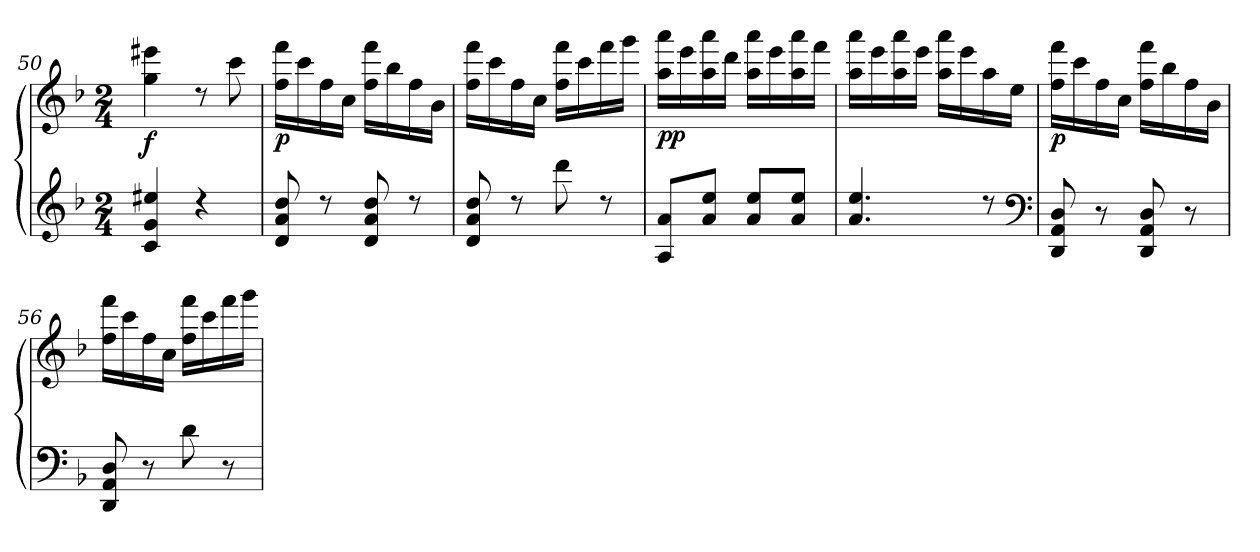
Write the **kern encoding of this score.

**kern	**kern	**dynam
*part1	*part1	*part1
*staff2	*staff1	*staff1/2
*clefG3	*clefG3	*
*k[b-]	*k[b-]	*
*M2/4	*M2/4	*
=50	=50	=50
!	!	!LO:DY:b
4A/ 4e/ 4cc#X/	4ee\ 4ccc#X\	f
4rb	8rb	.
.	8aa\	.
=51	=51	=51
!	!	!LO:DY:b
8B-/ 8f/ 8b-/	16dd\ 16ddd\LL	p
.	16aa\	.
8rb	16dd\	.
.	16a\JJ	.
8B-/ 8f/ 8b-/	16dd\ 16ddd\LL	.
.	16gg\	.
8rb	16dd\	.
.	16g\JJ	.
=52	=52	=52
8B-/ 8f/ 8b-/	16dd\ 16ddd\LL	.
.	16aa\	.
8rb	16dd\	.
.	16a\JJ	.
8bb-\	16dd\ 16ddd\LL	.
.	16aa\	.
8rb	16ddd\	.
.	16eee\JJ	.
=53	=53	=53
!	!	!LO:DY:b
8F/ 8f/L	16ff\ 16fff\LL	pp
.	16ccc\	.
8f/ 8cc/J	16ff\ 16fff\	.
.	16bb-\JJ	.
8f/ 8cc/L	16ff\ 16fff\LL	.
.	16ccc\	.
8f/ 8cc/J	16ff\ 16fff\	.
.	16ddd\JJ	.
!!LO:LB:g=z
=54	=54	=54
4.f/ 4.cc/	16ff\ 16fff\LL	.
.	16ccc\	.
.	16ff\ 16fff\	.
.	16ccc\JJ	.
.	16ff\ 16fff\LL	.
.	16ccc\	.
8rb	16ff\	.
.	16cc\JJ	.
*clefF4	*	*
=55	=55	=55
!	!	!LO:DY:b
8DD/ 8AA/ 8D/	16dd\ 16ddd\LL	p
.	16aa\	.
8r	16dd\	.
.	16a\JJ	.
8DD/ 8AA/ 8D/	16dd\ 16ddd\LL	.
.	16gg\	.
8r	16dd\	.
.	16g\JJ	.
=56	=56	=56
8DD/ 8AA/ 8D/	16dd\ 16ddd\LL	.
.	16aa\	.
8r	16dd\	.
.	16a\JJ	.
8d\	16dd\ 16ddd\LL	.
.	16aa\	.
8r	16ddd\	.
.	16eee\JJ	.
=	=	=
*-	*-	*-
